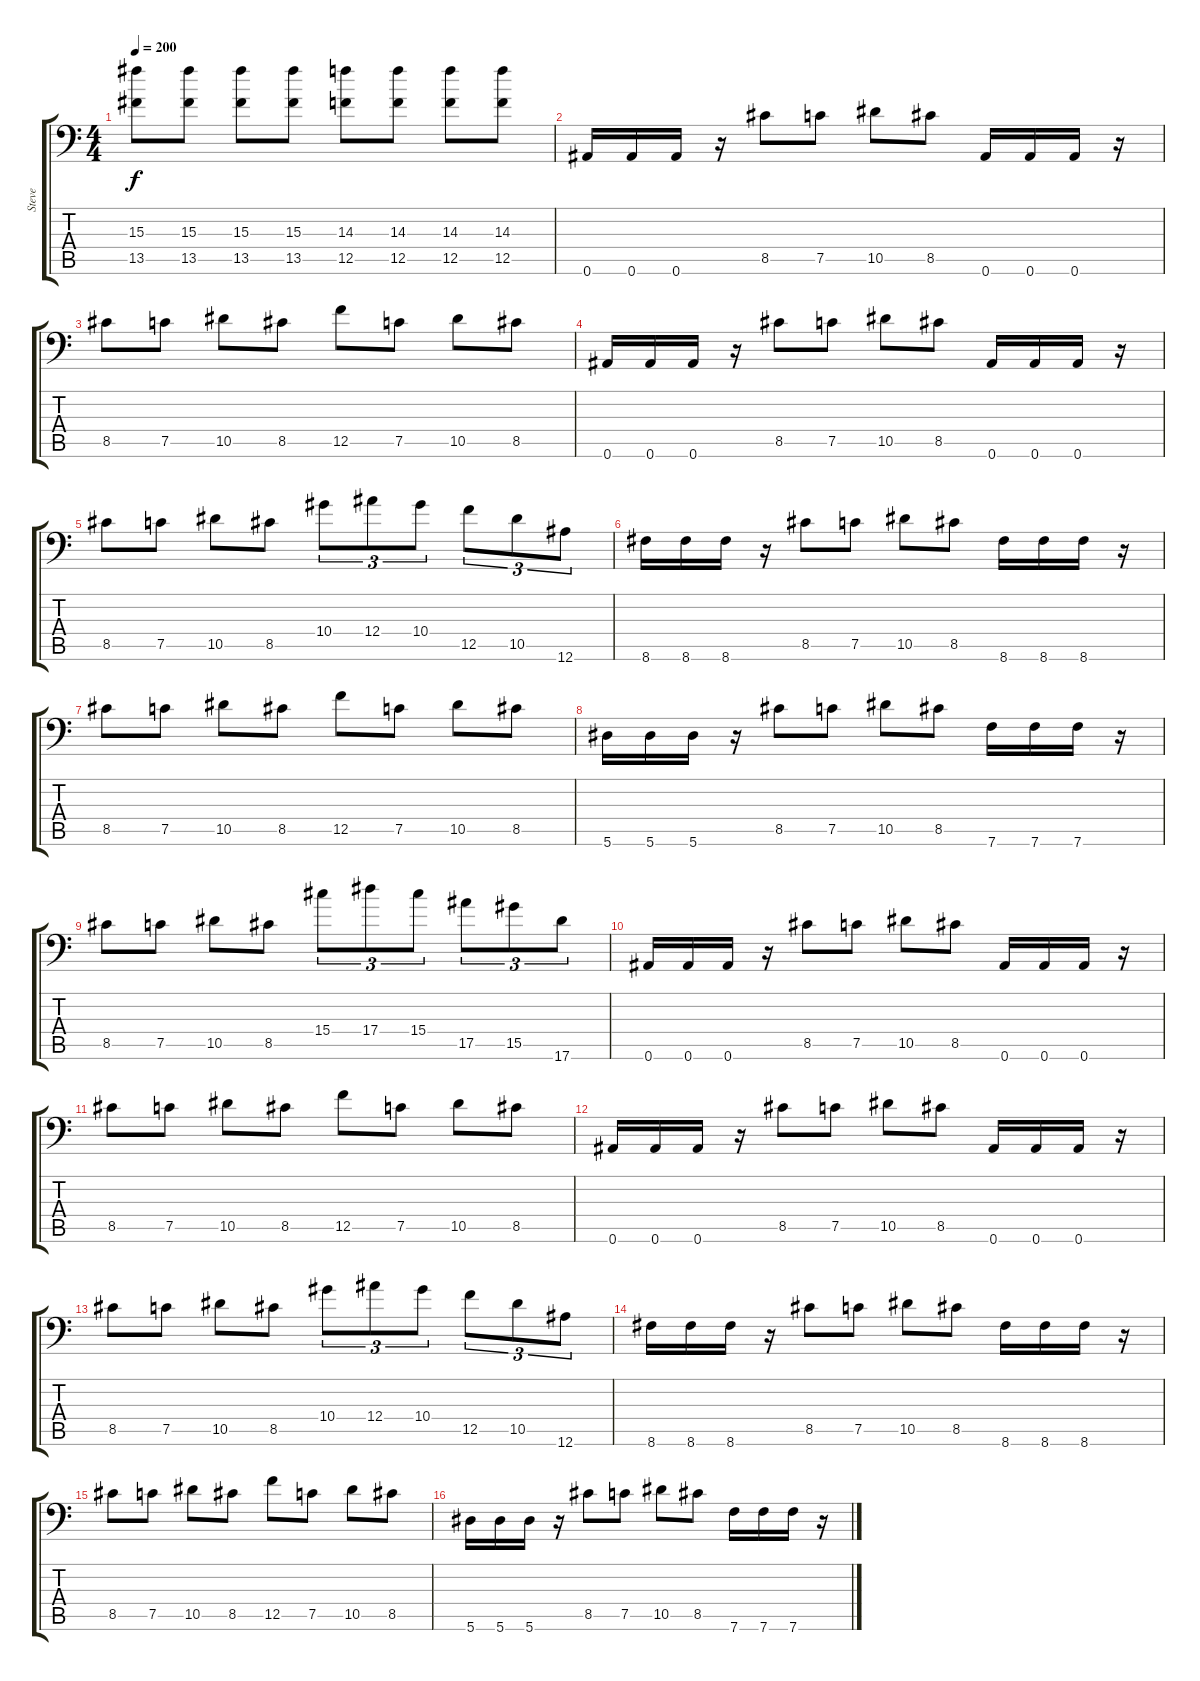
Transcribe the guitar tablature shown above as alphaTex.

\track ("Steve" "Steve") {instrument distortionguitar}
\staff {score tabs}
\tuning (C4 G3 Eb3 Bb2 F2 Bb1) {hide}
\ts (4 4)
\tempo 200
\clef f4
\ks c
(15.3 13.5).8{dy f} (15.3 13.5).8 (15.3 13.5).8 (15.3 13.5).8 (14.3 12.5).8 (14.3 12.5).8 (14.3 12.5).8 (14.3 12.5).8 |
0.6.16 0.6.16 0.6.16 r.16 8.5.8 7.5.8 10.5.8 8.5.8 0.6.16 0.6.16 0.6.16 r.16 |
8.5.8 7.5.8 10.5.8 8.5.8 12.5.8 7.5.8 10.5.8 8.5.8 |
0.6.16 0.6.16 0.6.16 r.16 8.5.8 7.5.8 10.5.8 8.5.8 0.6.16 0.6.16 0.6.16 r.16 |
8.5.8 7.5.8 10.5.8 8.5.8 10.4.8{tu (3 2)} 12.4.8{tu (3 2)} 10.4.8{tu (3 2)} 12.5.8{tu (3 2)} 10.5.8{tu (3 2)} 12.6.8{tu (3 2)} |
8.6.16 8.6.16 8.6.16 r.16 8.5.8 7.5.8 10.5.8 8.5.8 8.6.16 8.6.16 8.6.16 r.16 |
8.5.8 7.5.8 10.5.8 8.5.8 12.5.8 7.5.8 10.5.8 8.5.8 |
5.6.16 5.6.16 5.6.16 r.16 8.5.8 7.5.8 10.5.8 8.5.8 7.6.16 7.6.16 7.6.16 r.16 |
8.5.8 7.5.8 10.5.8 8.5.8 15.4.8{tu (3 2)} 17.4.8{tu (3 2)} 15.4.8{tu (3 2)} 17.5.8{tu (3 2)} 15.5.8{tu (3 2)} 17.6.8{tu (3 2)} |
0.6.16 0.6.16 0.6.16 r.16 8.5.8 7.5.8 10.5.8 8.5.8 0.6.16 0.6.16 0.6.16 r.16 |
8.5.8 7.5.8 10.5.8 8.5.8 12.5.8 7.5.8 10.5.8 8.5.8 |
0.6.16 0.6.16 0.6.16 r.16 8.5.8 7.5.8 10.5.8 8.5.8 0.6.16 0.6.16 0.6.16 r.16 |
8.5.8 7.5.8 10.5.8 8.5.8 10.4.8{tu (3 2)} 12.4.8{tu (3 2)} 10.4.8{tu (3 2)} 12.5.8{tu (3 2)} 10.5.8{tu (3 2)} 12.6.8{tu (3 2)} |
8.6.16 8.6.16 8.6.16 r.16 8.5.8 7.5.8 10.5.8 8.5.8 8.6.16 8.6.16 8.6.16 r.16 |
8.5.8 7.5.8 10.5.8 8.5.8 12.5.8 7.5.8 10.5.8 8.5.8 |
5.6.16 5.6.16 5.6.16 r.16 8.5.8 7.5.8 10.5.8 8.5.8 7.6.16 7.6.16 7.6.16 r.16
